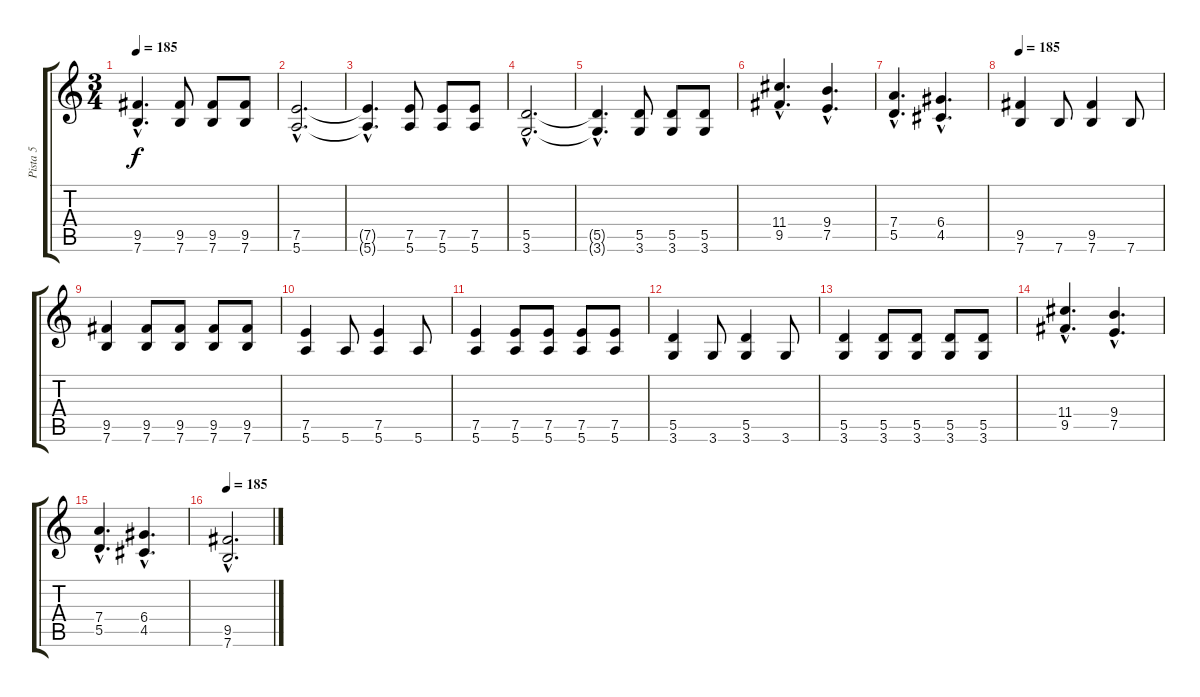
\track ("Pista 5" "Pista 5") {instrument distortionguitar}
\staff {score tabs}
\tuning (E4 B3 G3 D3 A2 E2) {hide}
\ts (3 4)
\tempo 185
\clef g2
\ks c
(9.5{hac t} 7.6{hac t}).4{d dy f} (9.5 7.6).8 (9.5 7.6).8 (9.5 7.6).8 |
(7.5{hac} 5.6{hac}).2{d} |
(7.5{hac t} 5.6{hac t}).4{d} (7.5 5.6).8 (7.5 5.6).8 (7.5 5.6).8 |
(5.5{hac} 3.6{hac}).2{d} |
(5.5{hac t} 3.6{hac t}).4{d} (5.5 3.6).8 (5.5 3.6).8 (5.5 3.6).8 |
(11.4{hac} 9.5{hac}).4{d} (9.4{hac} 7.5{hac}).4{d} |
(7.4{hac} 5.5{hac}).4{d} (6.4{hac} 4.5{hac}).4{d} |
\tempo 185
(9.5 7.6).4 7.6.8 (9.5 7.6).4 7.6.8 |
(9.5 7.6).4 (9.5 7.6).8 (9.5 7.6).8 (9.5 7.6).8 (9.5 7.6).8 |
(7.5 5.6).4 5.6.8 (7.5 5.6).4 5.6.8 |
(7.5 5.6).4 (7.5 5.6).8 (7.5 5.6).8 (7.5 5.6).8 (7.5 5.6).8 |
(5.5 3.6).4 3.6.8 (5.5 3.6).4 3.6.8 |
(5.5 3.6).4 (5.5 3.6).8 (5.5 3.6).8 (5.5 3.6).8 (5.5 3.6).8 |
(11.4{hac} 9.5{hac}).4{d} (9.4{hac} 7.5{hac}).4{d} |
(7.4{hac} 5.5{hac}).4{d} (6.4{hac} 4.5{hac}).4{d} |
\tempo 185
(9.5{hac} 7.6{hac}).2{d}
